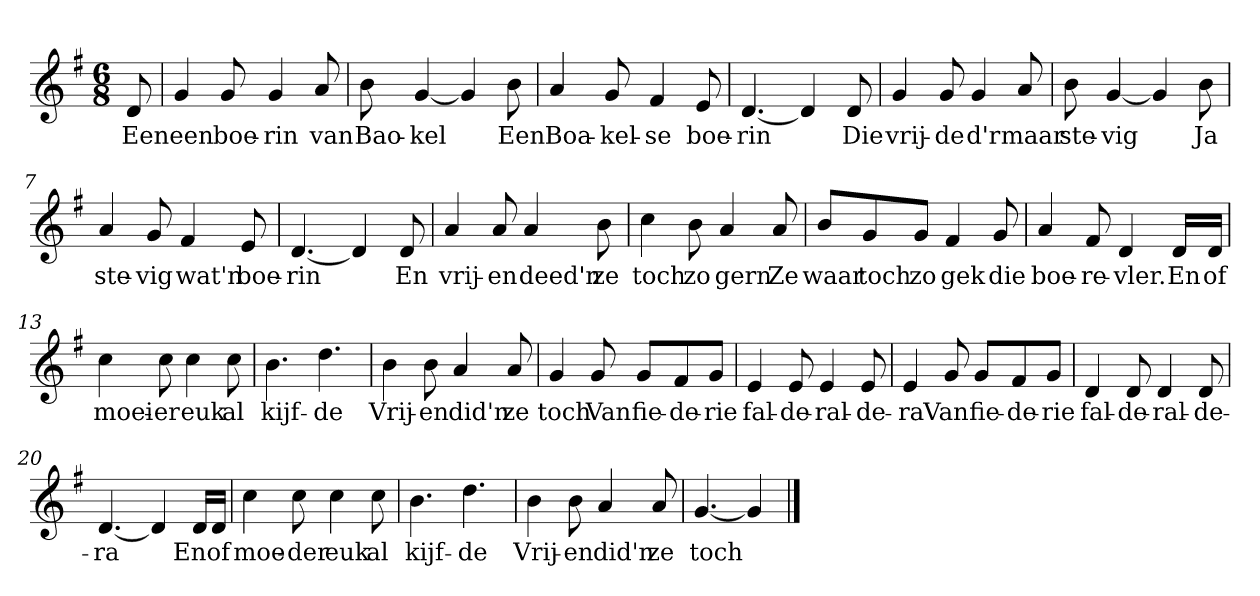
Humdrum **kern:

**kern	**text
*part1	*part1
*staff1	*staff1
*clefG2	*
*k[f#]	*
*G:	*
*M6/8	*
*MM120	*
=	=
8d	Een
=1	=1
4g	een
8g	boe-
4g	-rin
8a	van
=2	=2
8b	Bao-
[4g	-kel
4g]	.
8b	Een
=3	=3
4a	Boa-
8g	-kel-
4f#	-se
8e	boe-
=4	=4
[4.d	-rin
4d]	.
8d	Die
=5	=5
4g	vrij-
8g	-de
4g	d'r
8a	maar
=6	=6
8b	ste-
[4g	-vig
4g]	.
8b	Ja
=7	=7
4a	ste-
8g	-vig
4f#	wat'n
8e	boe-
=8	=8
[4.d	-rin
4d]	.
8d	En
=9	=9
4a	vrij-
8a	-en
4a	deed'n
8b	ze
=10	=10
4cc	toch
8b	zo
4a	gern
8a	Ze
=11	=11
8b/L	waar
8g/	toch
8g/J	zo
4f#	gek
8g	die
=12	=12
4a	boe-
8f#	-re-
4d	-vler.
16d/LL	En
16d/JJ	of
=13	=13
4cc	moei-
8cc	-er
4cc	euk
8cc	al
=14	=14
4.b	kijf-
4.dd	-de
=15	=15
4b	Vrij-
8b	-en
4a	did'n
8a	ze
=16	=16
4g	toch
8g	Van
8g/L	fie-
8f#/	-de-
8g/J	-rie
=17	=17
4e	fal-
8e	-de-
4e	-ral-
8e	-de-
=18	=18
4e	-ra
8g	Van
8g/L	fie-
8f#/	-de-
8g/J	-rie
=19	=19
4d	fal-
8d	-de-
4d	-ral-
8d	-de-
=20	=20
[4.d	-ra
4d]	.
16d/LL	En
16d/JJ	of
=21	=21
4cc	moe-
8cc	-der
4cc	euk
8cc	al
=22	=22
4.b	kijf-
4.dd	-de
=23	=23
4b	Vrij-
8b	-en
4a	did'n
8a	ze
=24	=24
[4.g	toch
4g]	.
==	==
*-	*-
